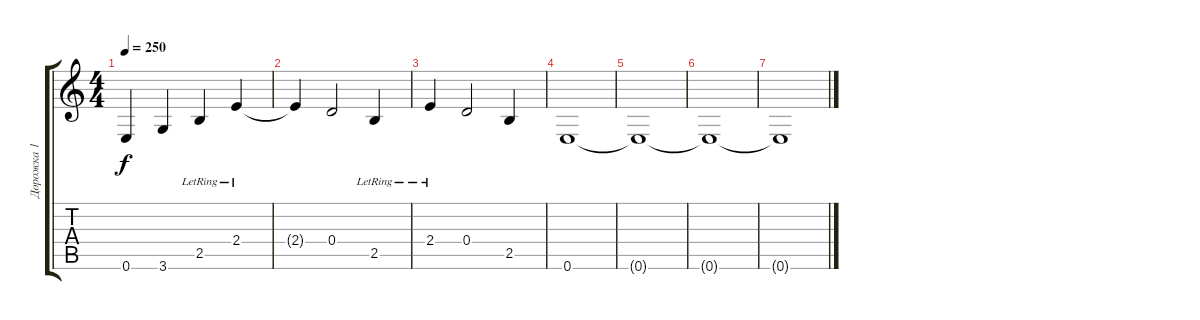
\track ("Дорожка 1" "Дорожка 1") {instrument distortionguitar}
\staff {score tabs}
\tuning (E4 B3 G3 D3 A2 E2) {hide}
\ts (4 4)
\tempo 250
\clef g2
\ks c
0.6.4{dy f} 3.6.4 2.5{lr}.4 2.4{lr}.4 |
2.4{t}.4 0.4.2 2.5{lr}.4 |
2.4{lr}.4 0.4.2 2.5.4 |
0.6.1 |
0.6{t}.1 |
0.6{t}.1 |
0.6{t}.1
